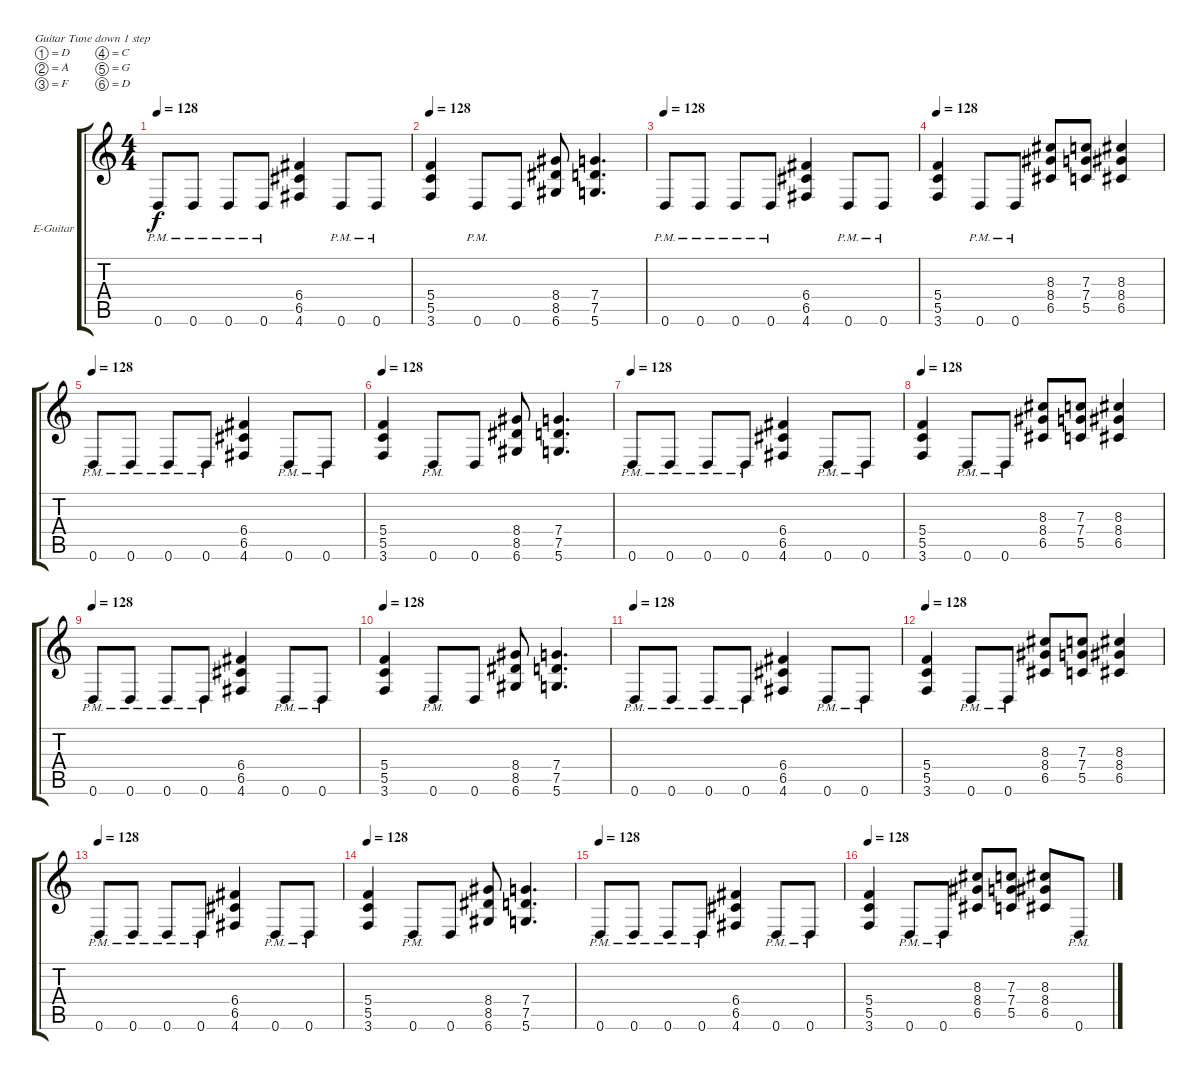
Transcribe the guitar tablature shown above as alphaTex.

\bracketExtendMode groupsimilarinstruments
\firstSystemTrackNameOrientation horizontal
\otherSystemsTrackNameOrientation horizontal
\track ("Guitar" "E-Guitar") {instrument distortionguitar}
\staff {score tabs}
\tuning (D4 A3 F3 C3 G2 D2)
\ts (4 4)
\tempo 128
\clef g2
\ks c
0.6{pm}.8{dy f instrument distortionguitar} 0.6{pm}.8 0.6{pm}.8 0.6{pm}.8 (6.5 4.6 6.4).4 0.6{pm}.8 0.6{pm}.8 |
\tempo 128
(5.5 3.6 5.4).4 0.6{pm}.8 0.6.8 (8.5 6.6 8.4).8 (7.5 5.6 7.4).4{d} |
\tempo 128
0.6{pm}.8 0.6{pm}.8 0.6{pm}.8 0.6{pm}.8 (6.5 4.6 6.4).4 0.6{pm}.8 0.6{pm}.8 |
\tempo 128
(5.5 3.6 5.4).4 0.6{pm}.8 0.6{pm}.8 (8.4 6.5 8.3).8 (7.4 5.5 7.3).8 (8.4 6.5 8.3).4 |
\tempo 128
0.6{pm}.8 0.6{pm}.8 0.6{pm}.8 0.6{pm}.8 (6.5 4.6 6.4).4 0.6{pm}.8 0.6{pm}.8 |
\tempo 128
(5.5 3.6 5.4).4 0.6{pm}.8 0.6.8 (8.5 6.6 8.4).8 (7.5 5.6 7.4).4{d} |
\tempo 128
0.6{pm}.8 0.6{pm}.8 0.6{pm}.8 0.6{pm}.8 (6.5 4.6 6.4).4 0.6{pm}.8 0.6{pm}.8 |
\tempo 128
(5.5 3.6 5.4).4 0.6{pm}.8 0.6{pm}.8 (8.4 6.5 8.3).8 (7.4 5.5 7.3).8 (8.4 6.5 8.3).4 |
\tempo 128
0.6{pm}.8 0.6{pm}.8 0.6{pm}.8 0.6{pm}.8 (6.5 4.6 6.4).4 0.6{pm}.8 0.6{pm}.8 |
\tempo 128
(5.5 3.6 5.4).4 0.6{pm}.8 0.6.8 (8.5 6.6 8.4).8 (7.5 5.6 7.4).4{d} |
\tempo 128
0.6{pm}.8 0.6{pm}.8 0.6{pm}.8 0.6{pm}.8 (6.5 4.6 6.4).4 0.6{pm}.8 0.6{pm}.8 |
\tempo 128
(5.5 3.6 5.4).4 0.6{pm}.8 0.6{pm}.8 (8.4 6.5 8.3).8 (7.4 5.5 7.3).8 (8.4 6.5 8.3).4 |
\tempo 128
0.6{pm}.8 0.6{pm}.8 0.6{pm}.8 0.6{pm}.8 (6.5 4.6 6.4).4 0.6{pm}.8 0.6{pm}.8 |
\tempo 128
(5.5 3.6 5.4).4 0.6{pm}.8 0.6.8 (8.5 6.6 8.4).8 (7.5 5.6 7.4).4{d} |
\tempo 128
0.6{pm}.8 0.6{pm}.8 0.6{pm}.8 0.6{pm}.8 (6.5 4.6 6.4).4 0.6{pm}.8 0.6{pm}.8 |
\tempo 128
(5.5 3.6 5.4).4 0.6{pm}.8 0.6{pm}.8 (8.4 6.5 8.3).8 (7.4 5.5 7.3).8 (8.4 6.5 8.3).8 0.6{pm}.8
